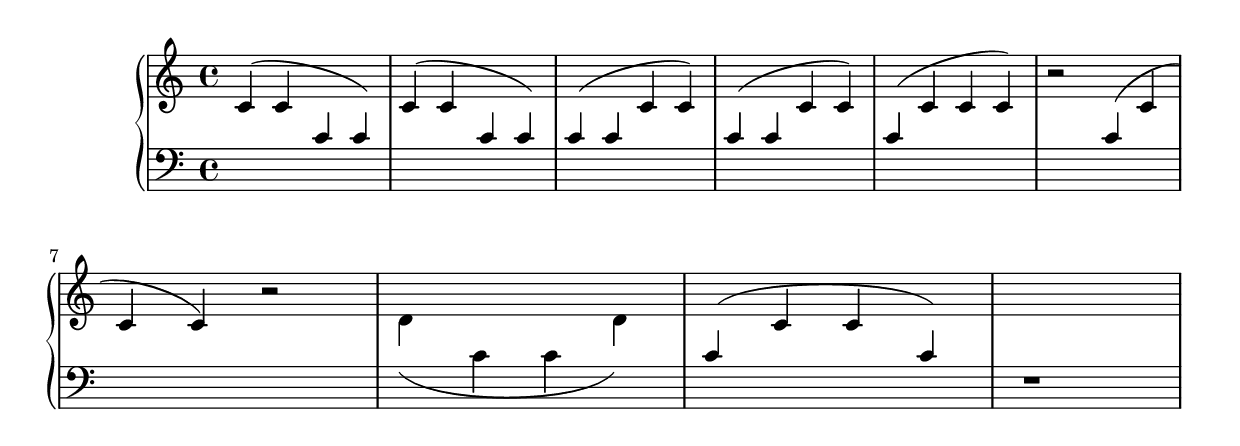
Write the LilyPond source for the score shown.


\version "1.9.4"
\header{
texidoc="
The same goes for slurs. They behave decently when broken across
linebreak.
"
}

	
\score{
	\context PianoStaff <<
	\context Staff=one \notes\relative c'{
		\stemUp \slurUp
		 c4( c \translator Staff=two c  c) |
		\translator Staff=one
		\stemUp \slurUp
		 c4( c \translator Staff=two c  c) |
		\stemUp \slurUp
		 c4( c \translator Staff=one c  c) |
		\translator Staff=two
		\stemUp \slurUp
		 c4( c \translator Staff=one c  c) |
		\translator Staff=two
		\stemUp \slurUp
		 c4( \translator Staff=one c c  c) |
		r2
		\translator Staff=two
		\stemUp \slurUp
		 c4( \translator Staff=one c
		   \break
		c  c)
		r2
%		\stemDown \slurDown
%		 c4( \translator Staff=two c c \translator Staff=one  c)
		\stemDown \slurDown
		 d4( \translator Staff=two c c \translator Staff=one  d)
		\translator Staff=two
		\stemUp \slurUp
		 c4( \translator Staff=one c c \translator Staff=two  c)
		r1
	}
	\context Staff=two \notes\relative c'{
		\clef bass
		s1 s1 s1 s1 s1 s1 s1 s1 s1 s1
	}
	>>
}



